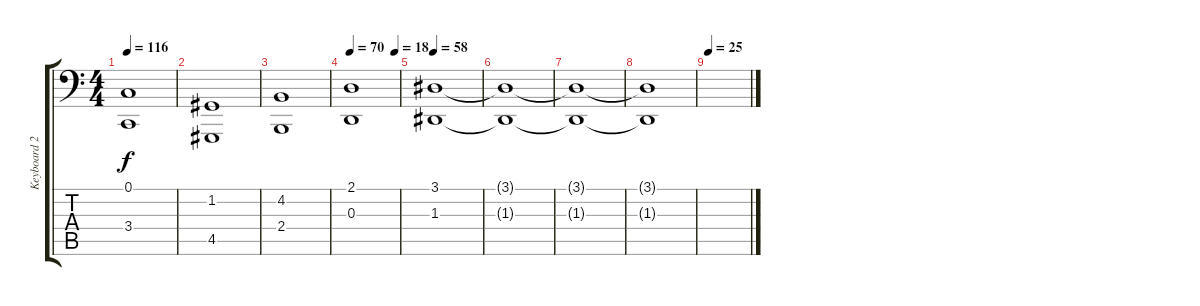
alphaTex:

\track ("Keyboard 2 LH" "Keyboard 2") {instrument churchorgan}
\staff {score tabs}
\tuning (C3 G2 D2 A1 E1 B0) {hide}
\ts (4 4)
\tempo 116
\clef f4
\ks c
(0.1 3.4).1{dy f} |
(1.2 4.5).1 |
(4.2 2.4).1 |
\tempo 70
\tempo (18 0.9166666666666666)
(2.1 0.3).1 |
\tempo 58
(3.1 1.3).1 |
(3.1{t} 1.3{t}).1{volume 0} |
(3.1{t} 1.3{t}).1 |
(3.1{t} 1.3{t}).1 |
\tempo 25
